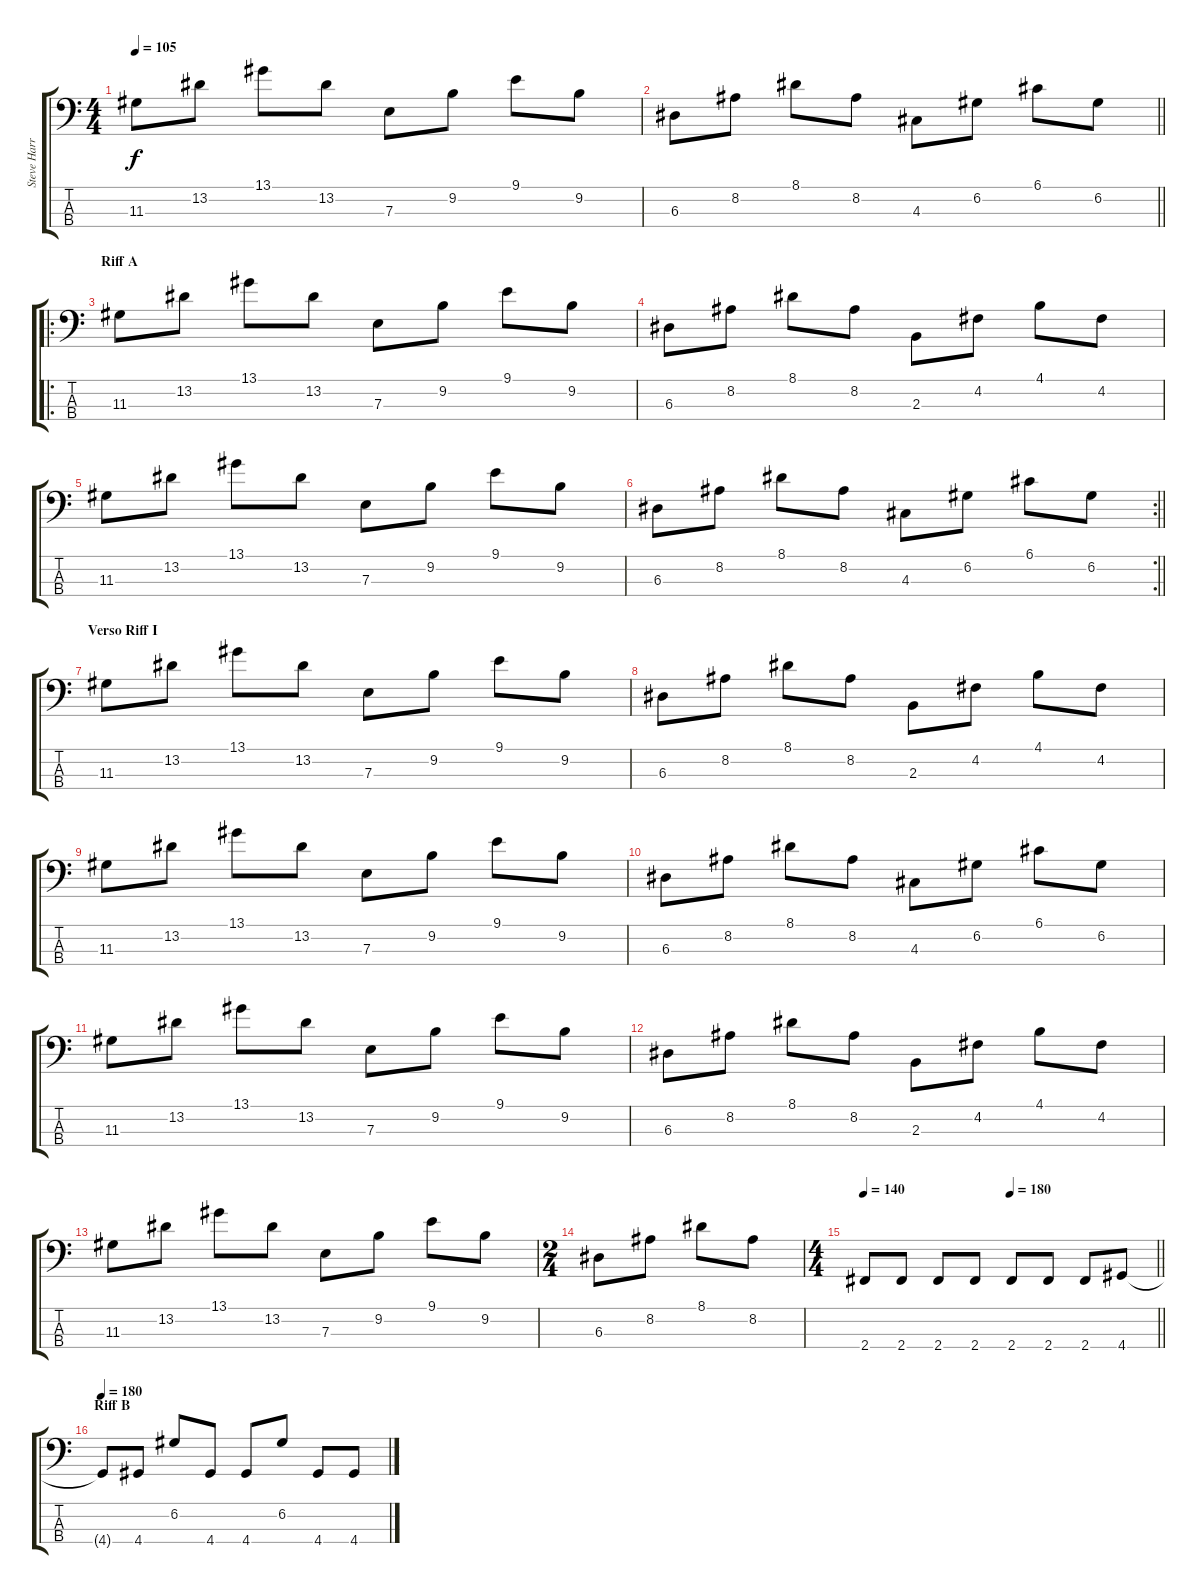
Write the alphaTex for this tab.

\track ("Steve Harris" "Steve Harr") {instrument electricbassfinger}
\staff {score tabs}
\tuning (G2 D2 A1 E1) {hide}
\ts (4 4)
\tempo 105
\clef f4
\ks c
11.3.8{dy f} 13.2.8 13.1.8 13.2.8 7.3.8 9.2.8 9.1.8 9.2.8 |
\barLineRight lightlight
6.3.8 8.2.8 8.1.8 8.2.8 4.3.8 6.2.8 6.1.8 6.2.8 |
\ro
\section ("" "Riff A")
11.3.8 13.2.8 13.1.8 13.2.8 7.3.8 9.2.8 9.1.8 9.2.8 |
6.3.8 8.2.8 8.1.8 8.2.8 2.3.8 4.2.8 4.1.8 4.2.8 |
11.3.8 13.2.8 13.1.8 13.2.8 7.3.8 9.2.8 9.1.8 9.2.8 |
\rc 2
\barLineRight lightlight
6.3.8 8.2.8 8.1.8 8.2.8 4.3.8 6.2.8 6.1.8 6.2.8 |
\section ("" "Verso Riff I")
11.3.8 13.2.8 13.1.8 13.2.8 7.3.8 9.2.8 9.1.8 9.2.8 |
6.3.8 8.2.8 8.1.8 8.2.8 2.3.8 4.2.8 4.1.8 4.2.8 |
11.3.8 13.2.8 13.1.8 13.2.8 7.3.8 9.2.8 9.1.8 9.2.8 |
6.3.8 8.2.8 8.1.8 8.2.8 4.3.8 6.2.8 6.1.8 6.2.8 |
11.3.8 13.2.8 13.1.8 13.2.8 7.3.8 9.2.8 9.1.8 9.2.8 |
6.3.8 8.2.8 8.1.8 8.2.8 2.3.8 4.2.8 4.1.8 4.2.8 |
11.3.8 13.2.8 13.1.8 13.2.8 7.3.8 9.2.8 9.1.8 9.2.8 |
\ts (2 4)
6.3.8 8.2.8 8.1.8 8.2.8 |
\ts (4 4)
\tempo 140
\tempo (180 0.5)
\barLineRight lightlight
2.4.8 2.4.8 2.4.8 2.4.8 2.4.8 2.4.8 2.4.8 4.4.8 |
\section ("" "Riff B")
\tempo 180
4.4{t}.8 4.4.8 6.2.8 4.4.8 4.4.8 6.2.8 4.4.8 4.4.8
